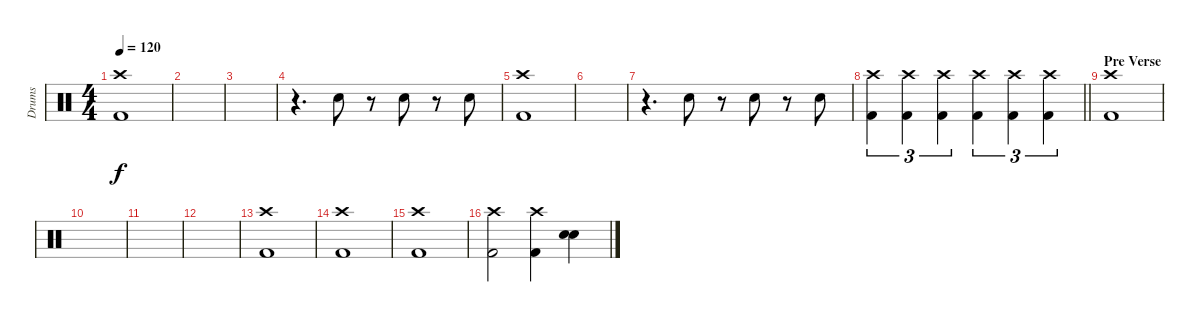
\track ("Drums" "Drums") {instrument percussion}
\staff {score}
\articulation defaults
\ts (4 4)
\tempo 120
\clef neutral
\ks c
("Crash high (hit)" "Kick (hit) 2").1{dy f} |
|
|
r.4{d} "Electric Snare (hit)".8 r.8 "Electric Snare (hit)".8 r.8 "Electric Snare (hit)".8 |
("Crash high (hit)" "Kick (hit) 2").1 |
|
r.4{d} "Electric Snare (hit)".8 r.8 "Electric Snare (hit)".8 r.8 "Electric Snare (hit)".8 |
\barLineRight lightlight
("Crash high (hit)" "Kick (hit) 2").4{tu (3 2)} ("Crash high (hit)" "Kick (hit) 2").4{tu (3 2)} ("Crash high (hit)" "Kick (hit) 2").4{tu (3 2)} ("Crash high (hit)" "Kick (hit) 2").4{tu (3 2)} ("Crash high (hit)" "Kick (hit) 2").4{tu (3 2)} ("Crash high (hit)" "Kick (hit) 2").4{tu (3 2)} |
\section ("" "Pre Verse")
("Crash high (hit)" "Kick (hit) 2").1 |
|
|
|
("Crash high (hit)" "Kick (hit) 2").1 |
("Crash high (hit)" "Kick (hit) 2").1 |
("Crash high (hit)" "Kick (hit) 2").1 |
("Crash high (hit)" "Kick (hit) 2").2 ("Crash high (hit)" "Kick (hit) 2").4 ("Electric Snare (hit)" "Electric Snare (hit)").4
